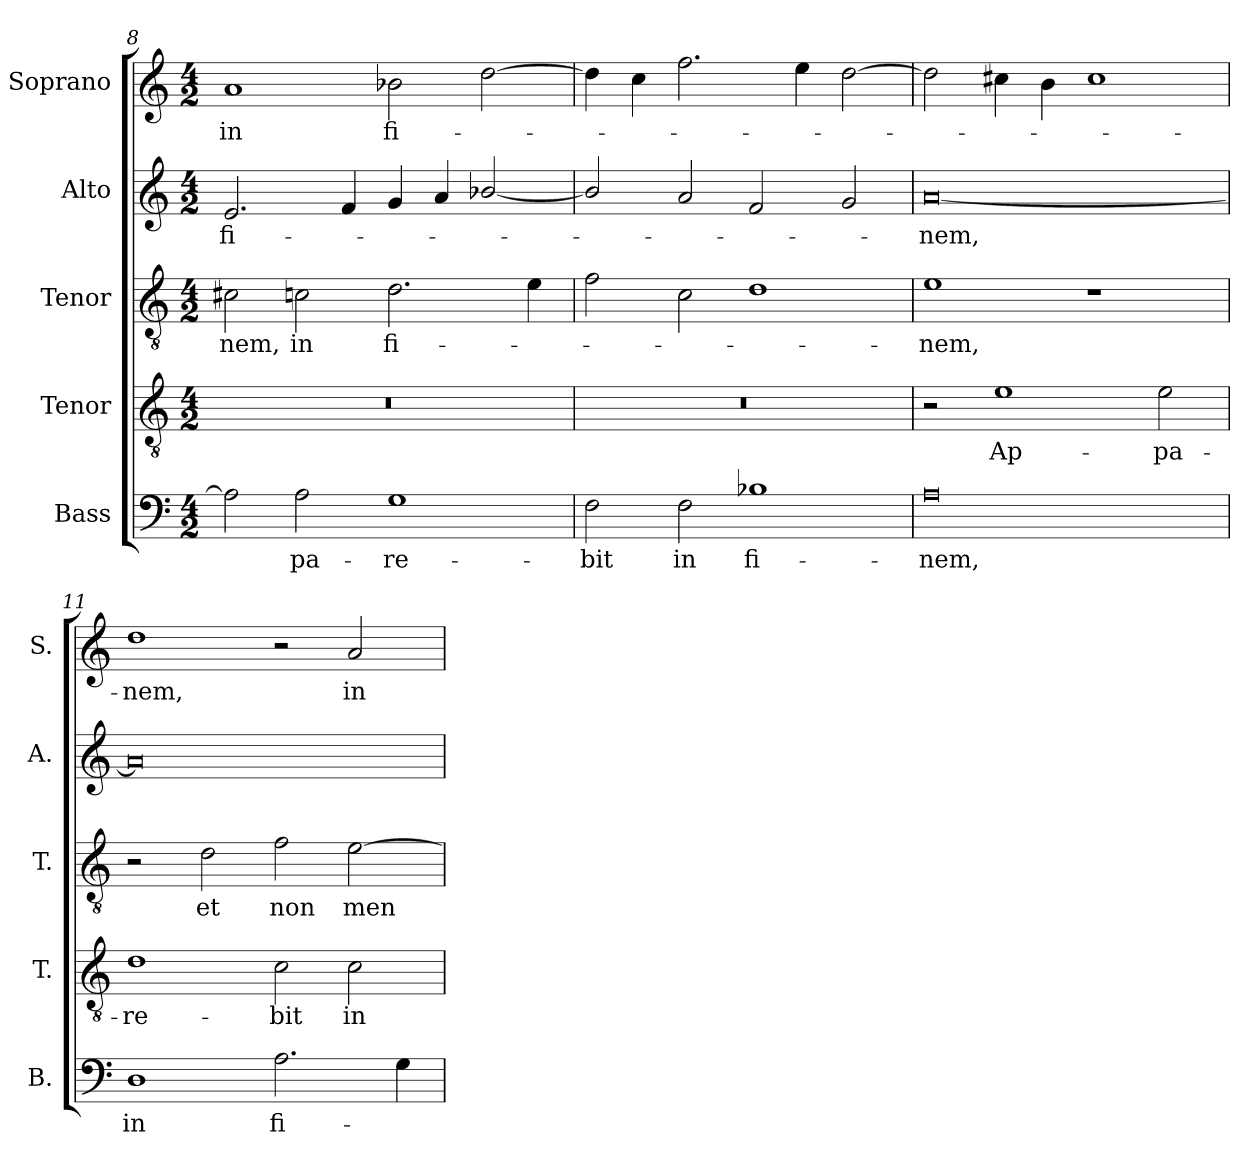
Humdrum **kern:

**kern	**text	**kern	**text	**kern	**text	**kern	**text	**kern	**text
*part5	*part5	*part4	*part4	*part3	*part3	*part2	*part2	*part1	*part1
*staff5	*staff5	*staff4	*staff4	*staff3	*staff3	*staff2	*staff2	*staff1	*staff1
*I"Bass	*	*I"Tenor	*	*I"Tenor	*	*I"Alto	*	*I"Soprano	*
*I'B.	*	*I'T.	*	*I'T.	*	*I'A.	*	*I'S.	*
*clefF4	*	*clefGv2	*	*clefGv2	*	*clefG2	*	*clefG2	*
*	*	*ITrd7c12	*	*ITrd7c12	*	*	*	*	*
*k[]	*	*k[]	*	*k[]	*	*k[]	*	*k[]	*
*C:	*	*C:	*	*C:	*	*C:	*	*C:	*
*M4/2	*	*M4/2	*	*M4/2	*	*M4/2	*	*M4/2	*
=8	=8	=8	=8	=8	=8	=8	=8	=8	=8
!	!	!LO:N:vis=1	!	!	!	!	!	!	!
!	!	!	!	!	!LO:LY:b:color=#000000	!	!	!	!
!	!	!	!	!	!	!	!LO:LY:b:color=#000000	!	!
!	!	!	!	!	!	!	!	!	!LO:LY:b:color=#000000
2Ai\]	.	0r	.	2C#Xi\	-nem,	2.ei/	fi-	1ai	in
!	!LO:LY:b:color=#000000	!	!	!	!	!	!	!	!
!	!	!	!	!	!LO:LY:b:color=#000000	!	!	!	!
2Ai\	-pa-	.	.	2Cni\	in	.	.	.	.
.	.	.	.	.	.	4fi/	.	.	.
!	!LO:LY:b:color=#000000	!	!	!	!	!	!	!	!
!	!	!	!	!	!LO:LY:b:color=#000000	!	!	!	!
!	!	!	!	!	!	!	!	!	!LO:LY:b:color=#000000
1Gi	-re-	.	.	2.Di\	fi-	4gi/	.	2b-Xi\	fi-
.	.	.	.	.	.	4ai/	.	.	.
.	.	.	.	.	.	[2b-Xi/	.	[2ddi\	.
.	.	.	.	4Ei\	.	.	.	.	.
=9	=9	=9	=9	=9	=9	=9	=9	=9	=9
!	!LO:LY:b:color=#000000	!LO:N:vis=1	!	!	!	!	!	!	!
2Fi\	-bit	0r	.	2Fi\	.	2b-i/]	.	4ddi\]	.
.	.	.	.	.	.	.	.	4cci\	.
!	!LO:LY:b:color=#000000	!	!	!	!	!	!	!	!
2Fi\	in	.	.	2Ci\	.	2ai/	.	2.ffi\	.
!	!LO:LY:b:color=#000000	!	!	!	!	!	!	!	!
1B-Xi	fi-	.	.	1Di	.	2fi/	.	.	.
.	.	.	.	.	.	.	.	4eei\	.
.	.	.	.	.	.	2gi/	.	[2ddi\	.
!!LO:LB:g=z
=10	=10	=10	=10	=10	=10	=10	=10	=10	=10
!	!LO:LY:b:color=#000000	!	!	!	!	!	!	!	!
!	!	!	!	!	!LO:LY:b:color=#000000	!	!	!	!
!	!	!	!	!	!	!	!LO:LY:b:color=#000000	!	!
0Ai	-nem,	2r	.	1Ei	-nem,	[0ai	-nem,	2ddi\]	.
!	!	!	!LO:LY:b:color=#000000	!	!	!	!	!	!
.	.	1Ei	Ap-	.	.	.	.	4cc#Xi\	.
.	.	.	.	.	.	.	.	4bi\	.
.	.	.	.	1r	.	.	.	1cc#i	.
!	!	!	!LO:LY:b:color=#000000	!	!	!	!	!	!
.	.	2Ei\	-pa-	.	.	.	.	.	.
=11	=11	=11	=11	=11	=11	=11	=11	=11	=11
!	!LO:LY:b:color=#000000	!	!	!	!	!	!	!	!
!	!	!	!LO:LY:b:color=#000000	!	!	!	!	!	!
!	!	!	!	!	!	!	!	!	!LO:LY:b:color=#000000
1Di	in	1Di	-re-	2r	.	0ai]	.	1ddi	-nem,
!	!	!	!	!	!LO:LY:b:color=#000000	!	!	!	!
.	.	.	.	2Di\	et	.	.	.	.
!	!LO:LY:b:color=#000000	!	!	!	!	!	!	!	!
!	!	!	!LO:LY:b:color=#000000	!	!	!	!	!	!
!	!	!	!	!	!LO:LY:b:color=#000000	!	!	!	!
2.Ai\	fi-	2Ci\	-bit	2Fi\	non	.	.	2r	.
!	!	!	!LO:LY:b:color=#000000	!	!	!	!	!	!
!	!	!	!	!	!LO:LY:b:color=#000000	!	!	!	!
!	!	!	!	!	!	!	!	!	!LO:LY:b:color=#000000
.	.	2Ci\	in	[2Ei\	men-	.	.	2ai/	in
4Gi\	.	.	.	.	.	.	.	.	.
=	=	=	=	=	=	=	=	=	=
*-	*-	*-	*-	*-	*-	*-	*-	*-	*-
